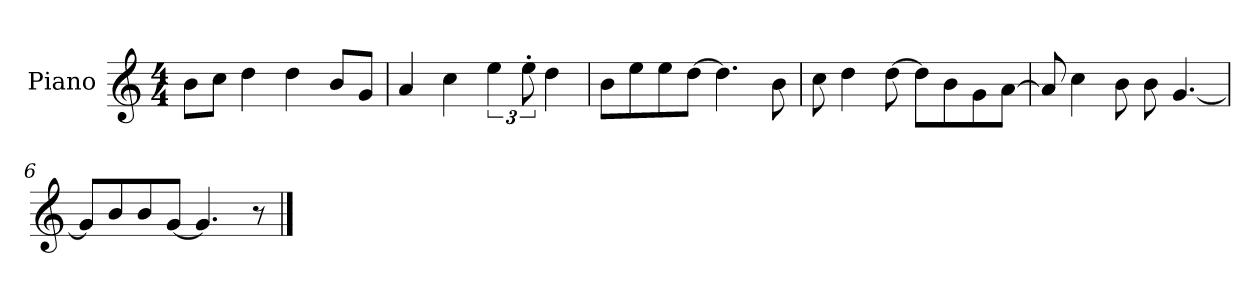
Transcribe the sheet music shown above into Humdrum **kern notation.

**kern
*part1
*staff1
*I"Piano
*I'P-no
*clefG2
*k[]
*M4/4
*MM90
=1
8b\L
8cc\J
4dd\
4dd\
8b/L
8g/J
=2
4a/
4cc\
6ee\
12ee'\
4dd\
=3
8b\L
8ee\
8ee\
[8dd\J
4.dd\]
8b\
=4
8cc\
4dd\
[8dd\
8dd\L]
8b\
8g\
[8a\J
=5
8a/]
4cc\
8b\
8b\
[4.g/
=6
8g/L]
8b/
8b/
[8g/J
4.g/]
8r
==
*-
